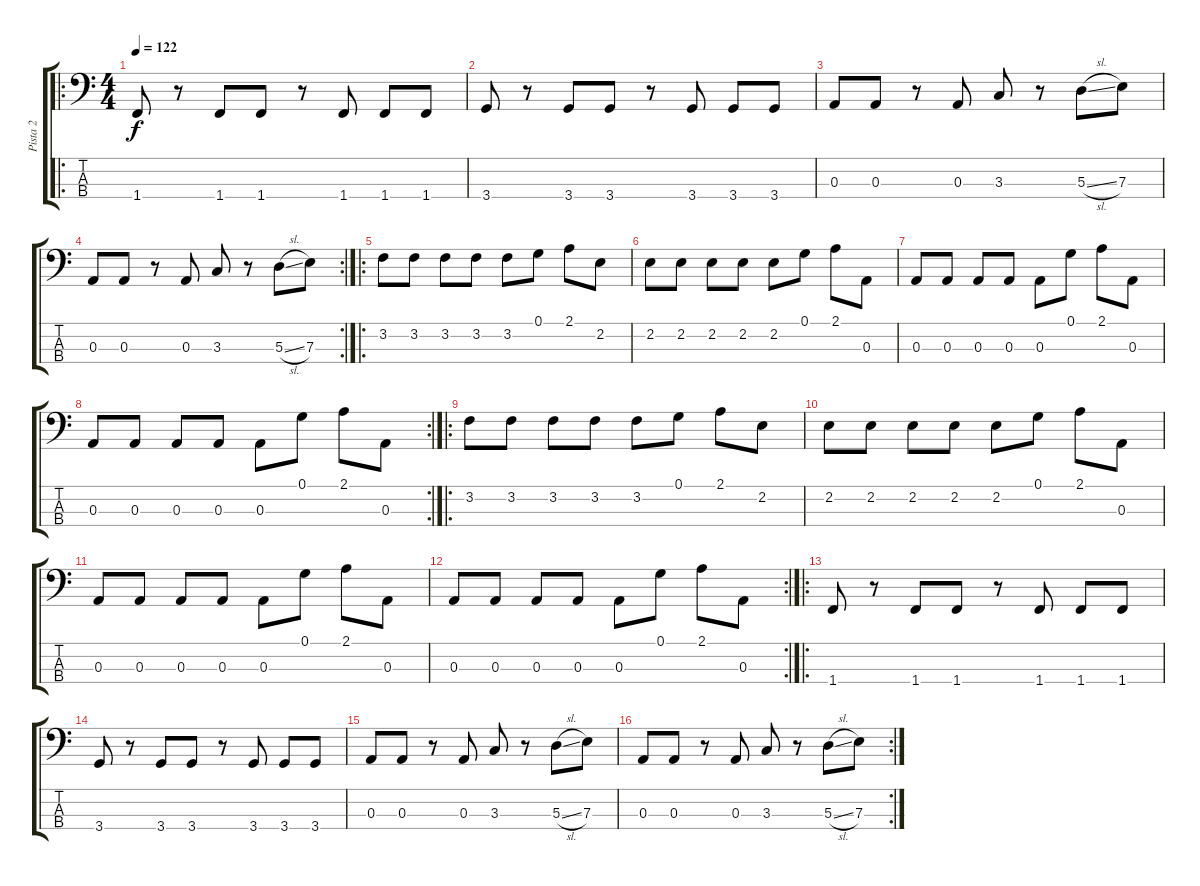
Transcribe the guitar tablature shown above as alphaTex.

\track ("Pista 2" "Pista 2") {instrument electricbassfinger}
\staff {score tabs}
\tuning (G2 D2 A1 E1) {hide}
\ro
\ts (4 4)
\tempo 122
\clef f4
\ks c
1.4.8{dy f} r.8 1.4.8 1.4.8 r.8 1.4.8 1.4.8 1.4.8 |
3.4.8 r.8 3.4.8 3.4.8 r.8 3.4.8 3.4.8 3.4.8 |
0.3.8 0.3.8 r.8 0.3.8 3.3.8 r.8 5.3{sl}.8 7.3.8 |
\rc 2
0.3.8 0.3.8 r.8 0.3.8 3.3.8 r.8 5.3{sl}.8 7.3.8 |
\ro
3.2.8 3.2.8 3.2.8 3.2.8 3.2.8 0.1.8 2.1.8 2.2.8 |
2.2.8 2.2.8 2.2.8 2.2.8 2.2.8 0.1.8 2.1.8 0.3.8 |
0.3.8 0.3.8 0.3.8 0.3.8 0.3.8 0.1.8 2.1.8 0.3.8 |
\rc 2
0.3.8 0.3.8 0.3.8 0.3.8 0.3.8 0.1.8 2.1.8 0.3.8 |
\ro
3.2.8 3.2.8 3.2.8 3.2.8 3.2.8 0.1.8 2.1.8 2.2.8 |
2.2.8 2.2.8 2.2.8 2.2.8 2.2.8 0.1.8 2.1.8 0.3.8 |
0.3.8 0.3.8 0.3.8 0.3.8 0.3.8 0.1.8 2.1.8 0.3.8 |
\rc 2
0.3.8 0.3.8 0.3.8 0.3.8 0.3.8 0.1.8 2.1.8 0.3.8 |
\ro
1.4.8 r.8 1.4.8 1.4.8 r.8 1.4.8 1.4.8 1.4.8 |
3.4.8 r.8 3.4.8 3.4.8 r.8 3.4.8 3.4.8 3.4.8 |
0.3.8 0.3.8 r.8 0.3.8 3.3.8 r.8 5.3{sl}.8 7.3.8 |
\rc 2
0.3.8 0.3.8 r.8 0.3.8 3.3.8 r.8 5.3{sl}.8 7.3.8
